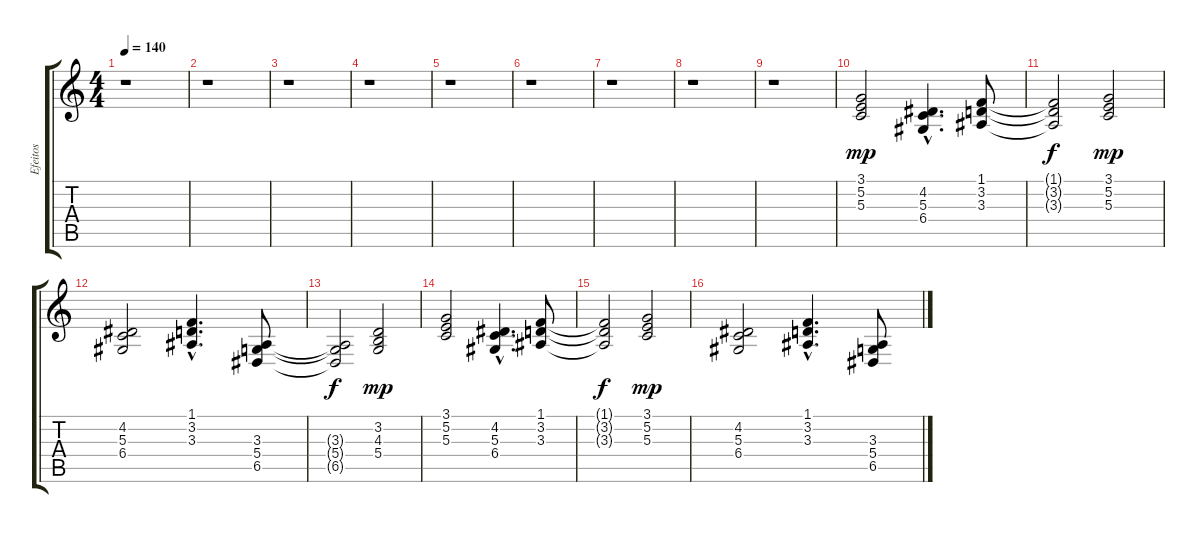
\track ("Efeitos" "Efeitos") {instrument synthstrings1}
\staff {score tabs}
\tuning (E4 B3 G3 D3 A2 E2) {hide}
\ts (4 4)
\tempo 140
\clef g2
\ks c
r.1{dy mp} |
r.1 |
r.1 |
r.1 |
r.1 |
r.1 |
r.1 |
r.1 |
r.1 |
(3.1 5.2 5.3).2 (4.2{hac} 5.3{hac} 6.4{hac}).4{d} (1.1 3.2 3.3).8 |
(1.1{t} 3.2{t} 3.3{t}).2{dy f} (3.1 5.2 5.3).2{dy mp} |
(4.2 5.3 6.4).2 (1.1{hac} 3.2{hac} 3.3{hac}).4{d} (3.3 5.4 6.5).8 |
(3.3{t} 5.4{t} 6.5{t}).2{dy f} (3.2 4.3 5.4).2{dy mp} |
(3.1 5.2 5.3).2 (4.2{hac} 5.3{hac} 6.4{hac}).4{d} (1.1 3.2 3.3).8 |
(1.1{t} 3.2{t} 3.3{t}).2{dy f} (3.1 5.2 5.3).2{dy mp} |
(4.2 5.3 6.4).2 (1.1{hac} 3.2{hac} 3.3{hac}).4{d} (3.3 5.4 6.5).8
